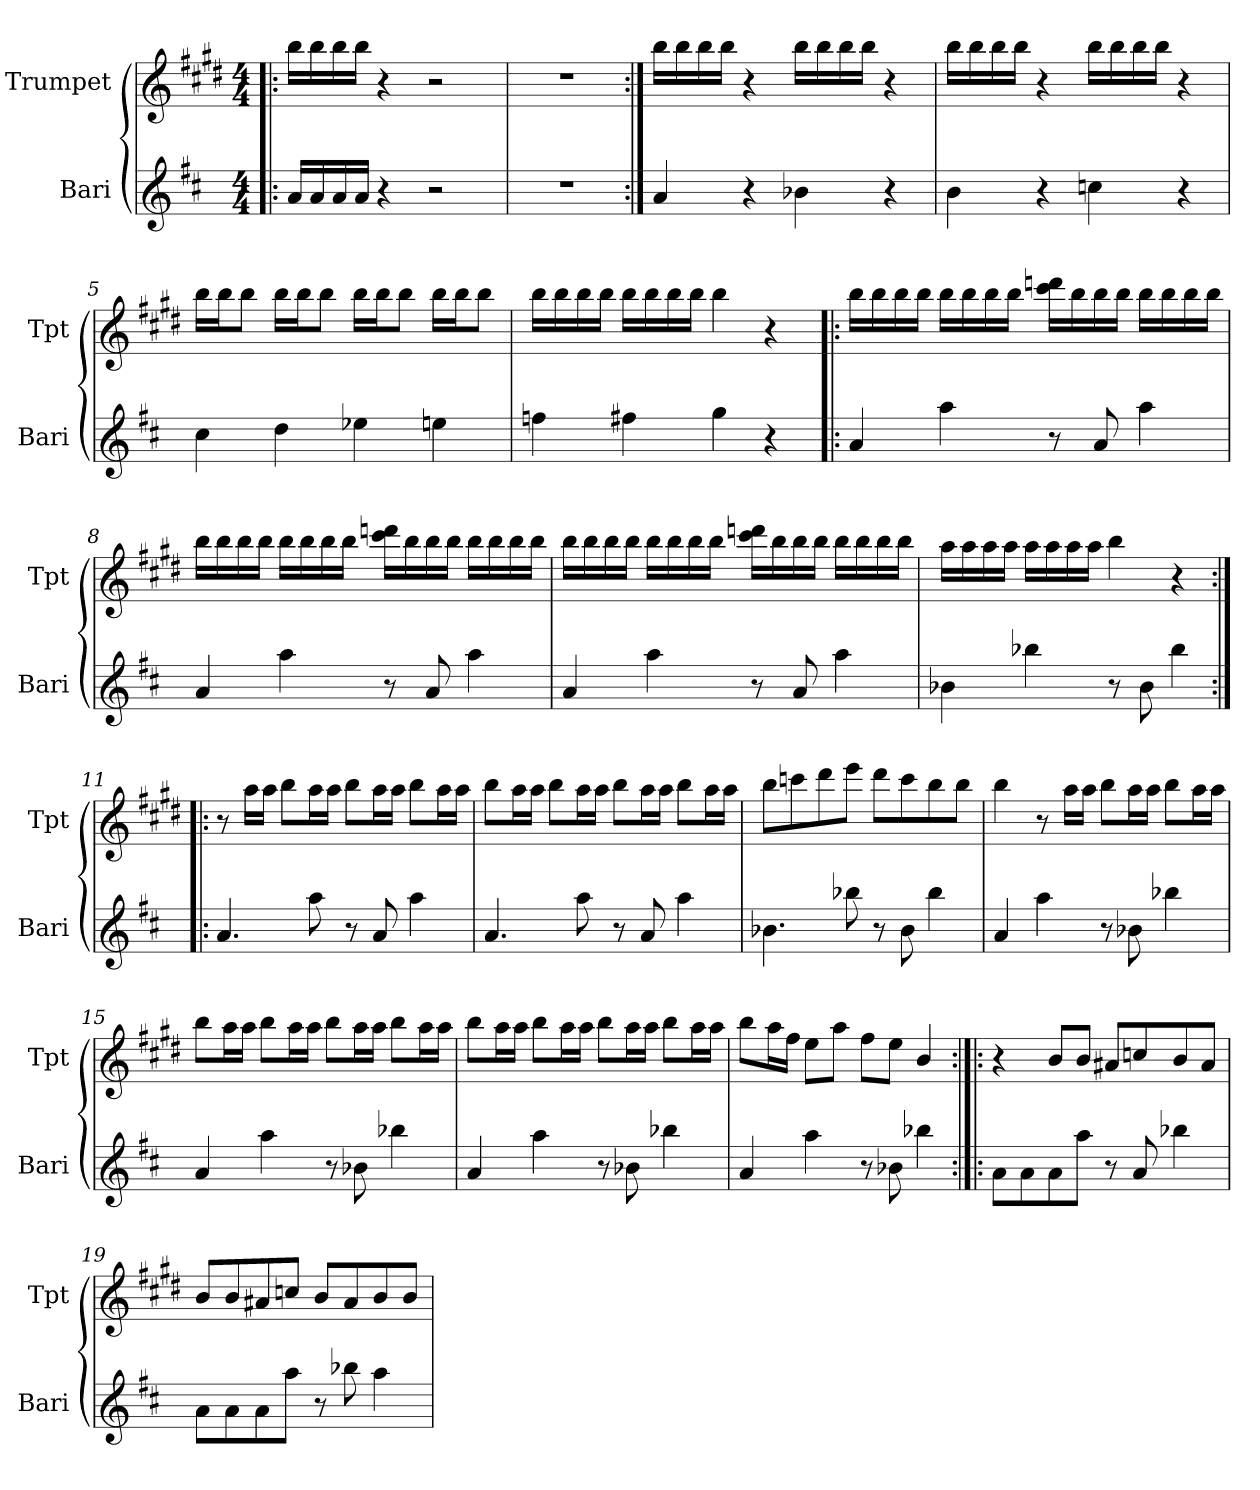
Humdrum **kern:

**kern	**kern
*part2	*part1
*staff2	*staff1
*I"Bari	*I"Trumpet
*I'Bari	*I'Tpt
*clefG2	*clefG2
*	*ITrd1c2
*k[f#c#]	*k[f#c#]
*D:	*D:
*M4/4	*M4/4
=1!|:	=1!|:
16a/LL	16aa\LL
16a/	16aa\
16a/	16aa\
16a/JJ	16aa\JJ
4r	4r
2r	2r
=2	=2
1r	1r
=3:|!	=3:|!
4a/	16aa\LL
.	16aa\
.	16aa\
.	16aa\JJ
4r	4r
4b-X\	16aa\LL
.	16aa\
.	16aa\
.	16aa\JJ
4r	4r
!!LO:LB:g=z
=4	=4
4b\	16aa\LL
.	16aa\
.	16aa\
.	16aa\JJ
4r	4r
4ccn\	16aa\LL
.	16aa\
.	16aa\
.	16aa\JJ
4r	4r
=5	=5
4cc#\	16aa\LL
.	16aa\J
.	8aa\J
4dd\	16aa\LL
.	16aa\J
.	8aa\J
4ee-X\	16aa\LL
.	16aa\J
.	8aa\J
4een\	16aa\LL
.	16aa\J
.	8aa\J
=6	=6
4ffn\	16aa\LL
.	16aa\
.	16aa\
.	16aa\JJ
4ff#X\	16aa\LL
.	16aa\
.	16aa\
.	16aa\JJ
4gg\	4aa\
4r	4r
!!LO:LB:g=z
=7!|:	=7!|:
4a/	16aa\LL
.	16aa\
.	16aa\
.	16aa\JJ
4aa\	16aa\LL
.	16aa\
.	16aa\
.	16aa\JJ
8r	16bb\ 16cccn\LL
.	16aa\
8a/	16aa\
.	16aa\JJ
4aa\	16aa\LL
.	16aa\
.	16aa\
.	16aa\JJ
=8	=8
4a/	16aa\LL
.	16aa\
.	16aa\
.	16aa\JJ
4aa\	16aa\LL
.	16aa\
.	16aa\
.	16aa\JJ
8r	16bb\ 16cccn\LL
.	16aa\
8a/	16aa\
.	16aa\JJ
4aa\	16aa\LL
.	16aa\
.	16aa\
.	16aa\JJ
!!LO:LB:g=z
=9	=9
4a/	16aa\LL
.	16aa\
.	16aa\
.	16aa\JJ
4aa\	16aa\LL
.	16aa\
.	16aa\
.	16aa\JJ
8r	16bb\ 16cccn\LL
.	16aa\
8a/	16aa\
.	16aa\JJ
4aa\	16aa\LL
.	16aa\
.	16aa\
.	16aa\JJ
=10	=10
4b-X\	16gg\LL
.	16gg\
.	16gg\
.	16gg\JJ
4bb-X\	16gg\LL
.	16gg\
.	16gg\
.	16gg\JJ
8r	4aa\
8b-\	.
4bb-\	4r
!!LO:LB:g=z
=11:|!|:	=11:|!|:
4.a/	8r
.	16gg\LL
.	16gg\JJ
.	8aa\L
8aa\	16gg\L
.	16gg\JJ
8r	8aa\L
8a/	16gg\L
.	16gg\JJ
4aa\	8aa\L
.	16gg\L
.	16gg\JJ
=12	=12
4.a/	8aa\L
.	16gg\L
.	16gg\JJ
.	8aa\L
8aa\	16gg\L
.	16gg\JJ
8r	8aa\L
8a/	16gg\L
.	16gg\JJ
4aa\	8aa\L
.	16gg\L
.	16gg\JJ
=13	=13
4.b-X\	8aa\L
.	8bb-X\
.	8ccc#\
8bb-X\	8ddd\J
8r	8ccc#\L
8b-\	8bb-\
4bb-\	8aa\
.	8aa\J
!!LO:LB:g=z
=14	=14
4a/	4aa\
4aa\	8r
.	16gg\LL
.	16gg\JJ
8r	8aa\L
8b-X\	16gg\L
.	16gg\JJ
4bb-X\	8aa\L
.	16gg\L
.	16gg\JJ
!!LO:PB:g=z
=15	=15
4a/	8aa\L
.	16gg\L
.	16gg\JJ
4aa\	8aa\L
.	16gg\L
.	16gg\JJ
8r	8aa\L
8b-X\	16gg\L
.	16gg\JJ
4bb-X\	8aa\L
.	16gg\L
.	16gg\JJ
=16	=16
4a/	8aa\L
.	16gg\L
.	16gg\JJ
4aa\	8aa\L
.	16gg\L
.	16gg\JJ
8r	8aa\L
8b-X\	16gg\L
.	16gg\JJ
4bb-X\	8aa\L
.	16gg\L
.	16gg\JJ
=17	=17
4a/	8aa\L
.	16gg\L
.	16ee\JJ
4aa\	8dd\L
.	8gg\J
8r	8ee\L
8b-X\	8dd\J
4bb-X\	4a/
!!LO:LB:g=z
=18:|!|:	=18:|!|:
8a\L	4r
8a\	.
8a\	8a/L
8aa\J	8a/J
8r	8g#X/L
8a/	8b-X/
4bb-X\	8a/
.	8g#/J
=19	=19
8a\L	8a/L
8a\	8a/
8a\	8g#X/
8aa\J	8b-X/J
8r	8a/L
8bb-X\	8g#/
4aa\	8a/
.	8a/J
=	=
*-	*-
